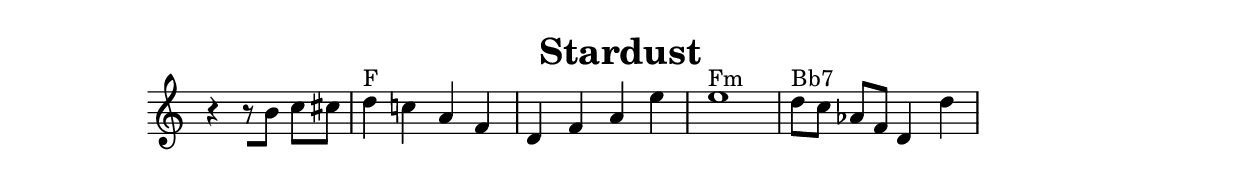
#(ly:set-option 'midi-extension "mid")
\version "2.12.3"
\include "english.ly"
\header{ 
title = "Stardust"
composer = ""
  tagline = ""  % removed 
}
%{
 Title: Stardust
Key: C

  C   C7       F                   Fm        Bb7
         ..    . .             .   .         ..      .
| - - -N SS# | R S D m | R m D G | G - - - | RS dm R R | 
 %}
  
melody = {
\once \override Staff.TimeSignature #'stencil = ##f
\clef treble
\key c \major
\autoBeamOn  
\cadenzaOn
\bar "|" r4 r8[ b'8] c''8[ cs''8] \bar "|" d''4^"F" c''4 a'4 f'4 \bar "|" d'4 f'4 a'4 e''4 \bar "|" e''1^"Fm" \bar "|" d''8^"Bb7"[ c''8] af'8[ f'8] d'4 d''4 \bar "|"  \break        

}

text = \lyricmode {
  
}

\score{

<<
  \new Voice = "one" {
    \melody
  }
  \new Lyrics \lyricsto "one" \text
>>
\layout {
  \context {
       \Score
    \remove "Bar_number_engraver"
  } 
  }
\midi { 
  \context {
    \Score
    tempoWholesPerMinute = #(ly:make-moment 200 4)
   }
 }
}
